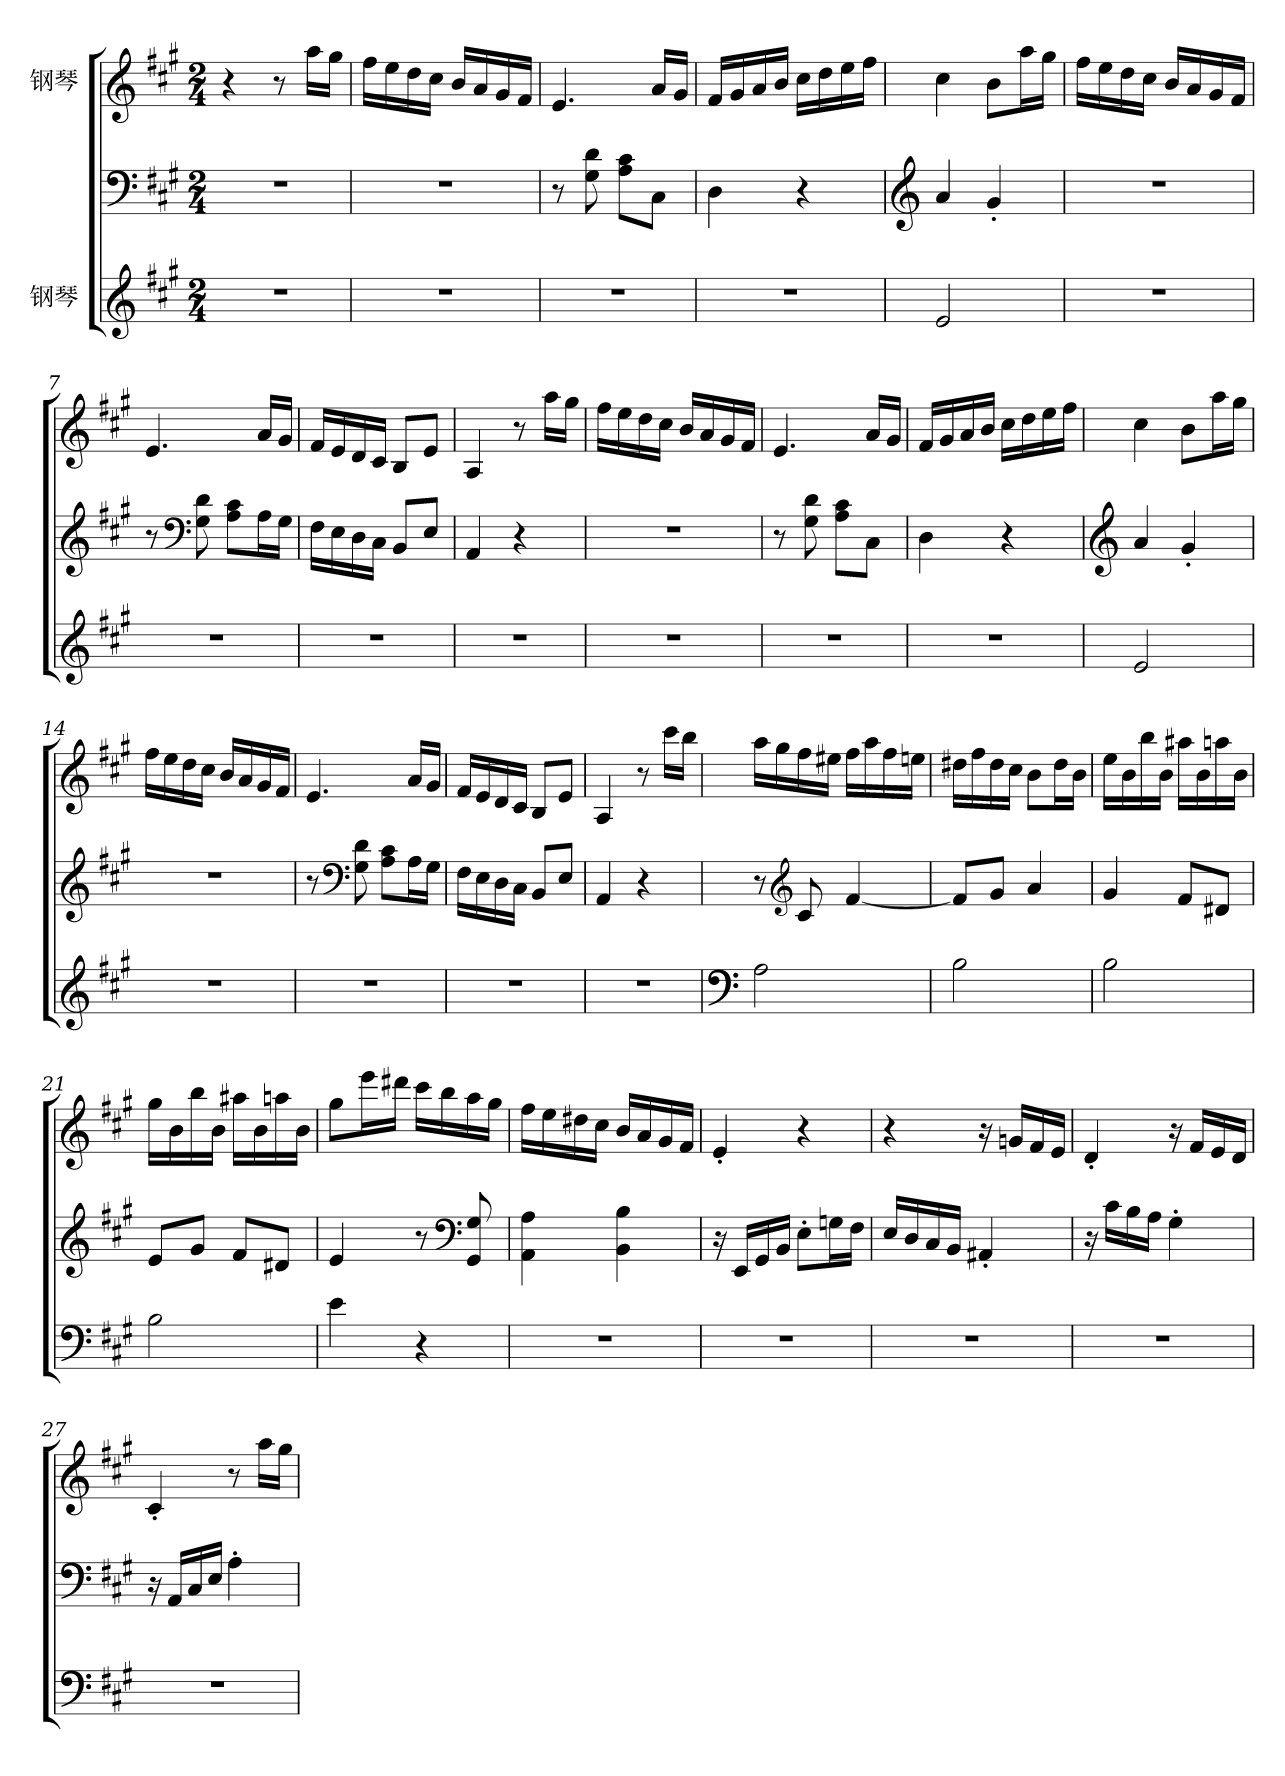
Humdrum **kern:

**kern	**kern	**kern
*part2	*part2	*part1
*staff3	*staff2	*staff1
*I"钢琴	*	*I"钢琴
*clefG2	*clefF4	*clefG2
*k[f#c#g#]	*k[f#c#g#]	*k[f#c#g#]
*M2/4	*M2/4	*M2/4
*MM140	*MM140	*MM140
=1	=1	=1
2r	2r	4r
.	.	8r
.	.	16aa\LL
.	.	16gg#\JJ
=2	=2	=2
2r	2r	16ff#\LL
.	.	16ee\
.	.	16dd\
.	.	16cc#\JJ
.	.	16b/LL
.	.	16a/
.	.	16g#/
.	.	16f#/JJ
=3	=3	=3
2r	8r	4.e/
.	8G#\ 8d\	.
.	8A\ 8c#\L	.
.	8C#\J	16a/LL
.	.	16g#/JJ
=4	=4	=4
2r	4D\	16f#/LL
.	.	16g#/
.	.	16a/
.	.	16b/JJ
.	4r	16cc#\LL
.	.	16dd\
.	.	16ee\
.	.	16ff#\JJ
=5	=5	=5
*	*clefG2	*
2e/	4a/	4cc#\
.	4g#'/	8b\L
.	.	16aa\L
.	.	16gg#\JJ
!!LO:LB:g=z
=6	=6	=6
2r	2r	16ff#\LL
.	.	16ee\
.	.	16dd\
.	.	16cc#\JJ
.	.	16b/LL
.	.	16a/
.	.	16g#/
.	.	16f#/JJ
=7	=7	=7
2r	8r	4.e/
*	*clefF4	*
.	8G#\ 8d\	.
.	8A\ 8c#\L	.
.	16A\L	16a/LL
.	16G#\JJ	16g#/JJ
=8	=8	=8
2r	16F#\LL	16f#/LL
.	16E\	16e/
.	16D\	16d/
.	16C#\JJ	16c#/JJ
.	8BB/L	8B/L
.	8E/J	8e/J
=9	=9	=9
2r	4AA/	4A/
.	4r	8r
.	.	16aa\LL
.	.	16gg#\JJ
=10	=10	=10
2r	2r	16ff#\LL
.	.	16ee\
.	.	16dd\
.	.	16cc#\JJ
.	.	16b/LL
.	.	16a/
.	.	16g#/
.	.	16f#/JJ
!!LO:LB:g=z
=11	=11	=11
2r	8r	4.e/
.	8G#\ 8d\	.
.	8A\ 8c#\L	.
.	8C#\J	16a/LL
.	.	16g#/JJ
=12	=12	=12
2r	4D\	16f#/LL
.	.	16g#/
.	.	16a/
.	.	16b/JJ
.	4r	16cc#\LL
.	.	16dd\
.	.	16ee\
.	.	16ff#\JJ
=13	=13	=13
*	*clefG2	*
2e/	4a/	4cc#\
.	4g#'/	8b\L
.	.	16aa\L
.	.	16gg#\JJ
=14	=14	=14
2r	2r	16ff#\LL
.	.	16ee\
.	.	16dd\
.	.	16cc#\JJ
.	.	16b/LL
.	.	16a/
.	.	16g#/
.	.	16f#/JJ
=15	=15	=15
2r	8r	4.e/
*	*clefF4	*
.	8G#\ 8d\	.
.	8A\ 8c#\L	.
.	16A\L	16a/LL
.	16G#\JJ	16g#/JJ
!!LO:LB:g=z
=16	=16	=16
2r	16F#\LL	16f#/LL
.	16E\	16e/
.	16D\	16d/
.	16C#\JJ	16c#/JJ
.	8BB/L	8B/L
.	8E/J	8e/J
=17	=17	=17
2r	4AA/	4A/
.	4r	8r
.	.	16ccc#\LL
.	.	16bb\JJ
=18	=18	=18
*clefF4	*	*
2A\	8r	16aa\LL
.	.	16gg#\
*	*clefG2	*
.	8c#/	16ff#\
.	.	16ee#X\JJ
.	[4f#/	16ff#\LL
.	.	16aa\
.	.	16ff#\
.	.	16een\JJ
=19	=19	=19
2B\	8f#/L]	16dd#X\LL
.	.	16ff#\
.	8g#/J	16dd#\
.	.	16cc#\JJ
.	4a/	8b\L
.	.	16dd#\L
.	.	16b\JJ
!!LO:PB:g=z
=20	=20	=20
2B\	4g#/	16ee\LL
.	.	16b\
.	.	16bb\
.	.	16b\JJ
.	8f#/L	16aa#X\LL
.	.	16b\
.	8d#X/J	16aan\
.	.	16b\JJ
=21	=21	=21
2B\	8e/L	16gg#\LL
.	.	16b\
.	8g#/J	16bb\
.	.	16b\JJ
.	8f#/L	16aa#X\LL
.	.	16b\
.	8d#X/J	16aan\
.	.	16b\JJ
=22	=22	=22
4e\	4e/	8gg#\L
.	.	16eee\L
.	.	16ddd#X\JJ
4r	8r	16ccc#\LL
.	.	16bb\
*	*clefF4	*
.	8GG#/ 8G#/	16aa\
.	.	16gg#\JJ
=23	=23	=23
2r	4AA\ 4A\	16ff#\LL
.	.	16ee\
.	.	16dd#X\
.	.	16cc#\JJ
.	4BB\ 4B\	16b/LL
.	.	16a/
.	.	16g#/
.	.	16f#/JJ
!!LO:LB:g=z
=24	=24	=24
2r	16r	4e'/
.	16EE/LL	.
.	16GG#/	.
.	16BB/JJ	.
.	8E'\L	4r
.	16Gn\L	.
.	16F#\JJ	.
=25	=25	=25
2r	16E/LL	4r
.	16D/	.
.	16C#/	.
.	16BB/JJ	.
.	4AA#X'/	16r
.	.	16gn/LL
.	.	16f#/
.	.	16e/JJ
=26	=26	=26
2r	16r	4d'/
.	16c#\LL	.
.	16B\	.
.	16A\JJ	.
.	4G#'\	16r
.	.	16f#/LL
.	.	16e/
.	.	16d/JJ
=27	=27	=27
2r	16r	4c#'/
.	16AA/LL	.
.	16C#/	.
.	16E/JJ	.
.	4A'\	8r
.	.	16aa\LL
.	.	16gg#\JJ
=	=	=
*-	*-	*-
